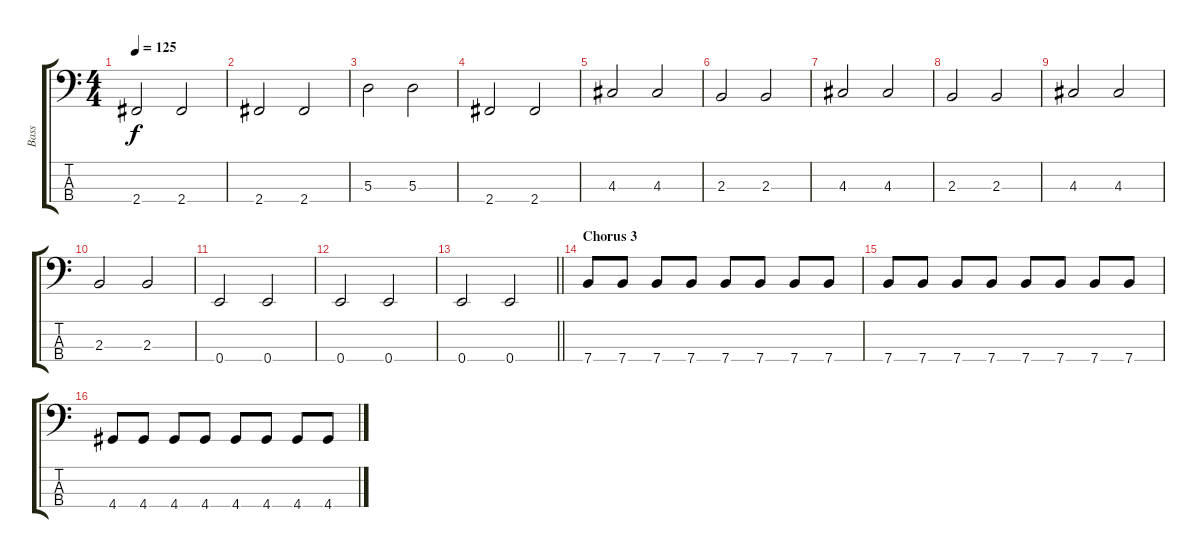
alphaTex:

\track ("Bass" "Bass") {instrument electricbassfinger}
\staff {score tabs}
\tuning (G2 D2 A1 E1) {hide}
\ts (4 4)
\tempo 125
\clef f4
\ks c
2.4.2{dy f} 2.4.2 |
2.4.2 2.4.2 |
5.3.2 5.3.2 |
2.4.2 2.4.2 |
4.3.2 4.3.2 |
2.3.2 2.3.2 |
4.3.2 4.3.2 |
2.3.2 2.3.2 |
4.3.2 4.3.2 |
2.3.2 2.3.2 |
0.4.2 0.4.2 |
0.4.2 0.4.2 |
\barLineRight lightlight
0.4.2 0.4.2 |
\section ("" "Chorus 3")
7.4.8 7.4.8 7.4.8 7.4.8 7.4.8 7.4.8 7.4.8 7.4.8 |
7.4.8 7.4.8 7.4.8 7.4.8 7.4.8 7.4.8 7.4.8 7.4.8 |
4.4.8 4.4.8 4.4.8 4.4.8 4.4.8 4.4.8 4.4.8 4.4.8
